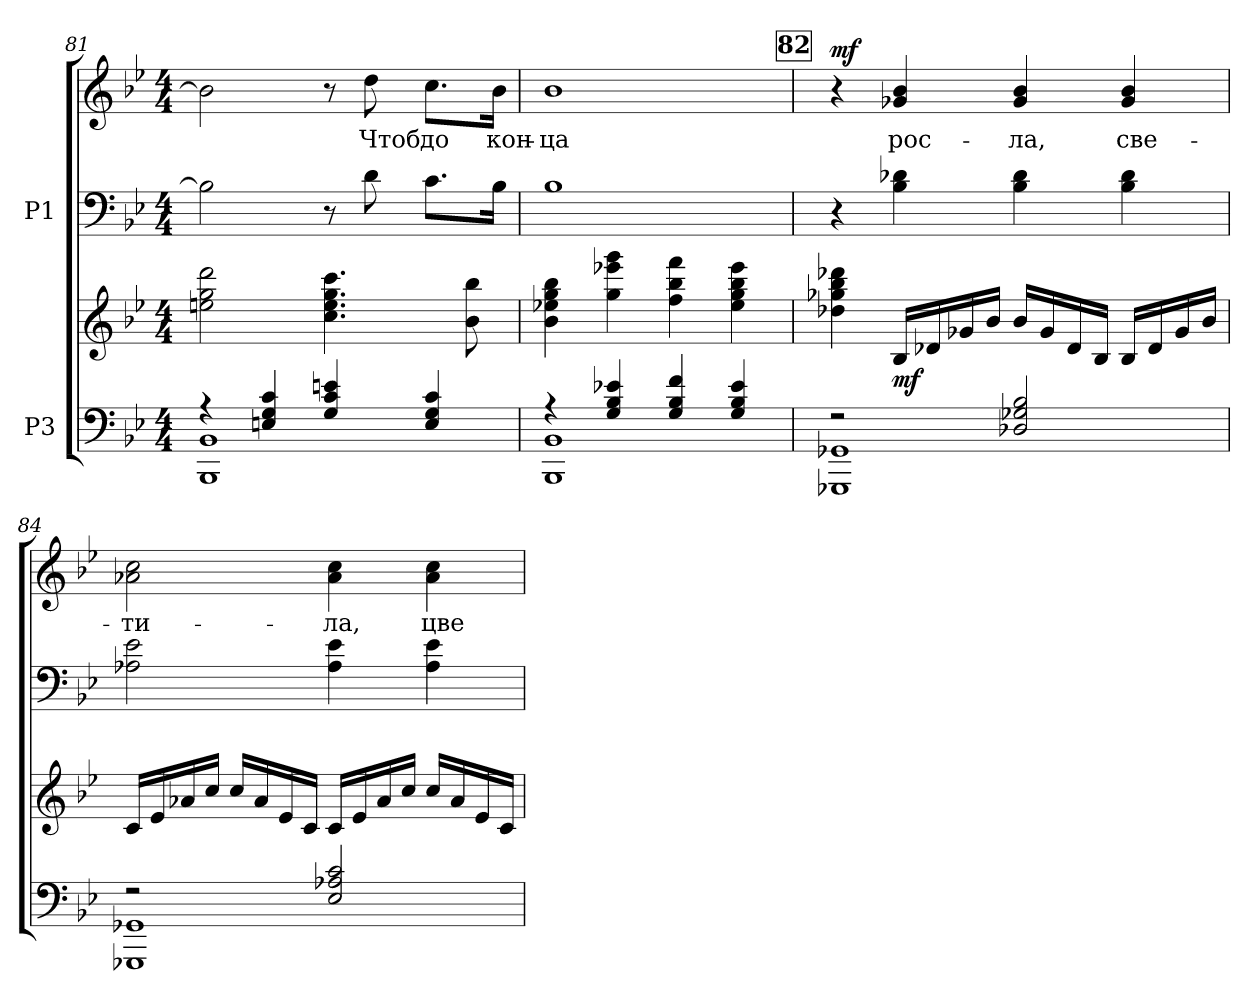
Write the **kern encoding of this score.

**kern	**kern	**dynam	**kern	**kern	**text	**dynam
*part2	*part2	*part2	*part1	*part1	*part1	*part1
*staff4	*staff3	*staff3/4	*staff2	*staff1	*staff1	*staff1/2
*I"P3	*	*	*I"P1	*	*	*
!!LO:LB:g=z
*clefF4	*clefG2	*	*clefF4	*clefG2	*	*
*k[b-e-]	*k[b-e-]	*	*k[b-e-]	*k[b-e-]	*	*
*B-:	*B-:	*	*B-:	*B-:	*	*
*M4/4	*M4/4	*	*M4/4	*M4/4	*	*
=81	=81	=81	=81	=81	=81	=81
*^	*	*	*	*	*	*
4r	1BBB-i 1BB-i	2eeni\ 2ggi 2dddi	.	2B-i\]	2b-i\]	.	.
4Eni/ 4Gi 4ci	.	.	.	.	.	.	.
4Gi/ 4ci 4eni	.	4.cci\ 4.eei 4.ggi 4.ccci	.	8r	8r	.	.
!	!	!	!	!	!	!LO:LY:b:color=#000000	!
.	.	.	.	8di\	8ddi\	Чтоб	.
!	!	!	!	!	!	!LO:LY:b:color=#000000	!
4Ei/ 4Gi 4ci	.	.	.	8.ci\L	8.cci\L	до	.
.	.	8b-i\ 8bb-i	.	.	.	.	.
!	!	!	!	!	!	!LO:LY:b:color=#000000	!
.	.	.	.	16B-i\Jk	16b-i\Jk	кон-	.
=82	=82	=82	=82	=82	=82	=82	=82
!	!	!	!	!	!	!LO:LY:b:color=#000000	!
4r	1BBB-i 1BB-i	4b-i\ 4ee-Xi 4ggi 4bb-i	.	1B-i	1b-i	-ца	.
4Gi/ 4B-i 4e-Xi	.	4ggi\ 4eee-Xi 4gggi	.	.	.	.	.
4Gi/ 4B-i 4fi	.	4ffi\ 4bb-i 4fffi	.	.	.	.	.
4Gi/ 4B-i 4e-i	.	4ee-i\ 4ggi 4bb-i 4eee-i	.	.	.	.	.
!!LO:REH:place=s1:color=#000000:enc=box:fs=14.5719:t=82
=83	=83	=83	=83	=83	=83	=83	=83
2r	1GGG-Xi 1GG-Xi	4dd-Xi\ 4gg-Xi 4bb-i 4ddd-Xi	.	4r	4r	.	mf
!	!	!	!	!	!	!LO:LY:b:color=#000000	!
.	.	16B-i/LL	mf	4B-i\ 4d-Xi	4g-Xi/ 4b-i	рос-	.
.	.	16d-Xi/	.	.	.	.	.
.	.	16g-Xi/	.	.	.	.	.
.	.	16b-i/JJ	.	.	.	.	.
!	!	!	!	!	!	!LO:LY:b:color=#000000	!
2D-Xi/ 2G-Xi 2B-i	.	16b-i/LL	.	4B-i\ 4d-i	4g-i/ 4b-i	-ла,	.
.	.	16g-i/	.	.	.	.	.
.	.	16d-i/	.	.	.	.	.
.	.	16B-i/JJ	.	.	.	.	.
!	!	!	!	!	!	!LO:LY:b:color=#000000	!
.	.	16B-i/LL	.	4B-i\ 4d-i	4g-i/ 4b-i	све-	.
.	.	16d-i/	.	.	.	.	.
.	.	16g-i/	.	.	.	.	.
.	.	16b-i/JJ	.	.	.	.	.
!!LO:PB:g=z
=84	=84	=84	=84	=84	=84	=84	=84
!	!	!	!	!	!	!LO:LY:b:color=#000000	!
2r	1GGG-Xi 1GG-Xi	16ci/LL	.	2A-Xi\ 2e-i	2a-Xi\ 2cci	-ти-	.
.	.	16e-i/	.	.	.	.	.
.	.	16a-Xi/	.	.	.	.	.
.	.	16cci/JJ	.	.	.	.	.
.	.	16cci/LL	.	.	.	.	.
.	.	16a-i/	.	.	.	.	.
.	.	16e-i/	.	.	.	.	.
.	.	16ci/JJ	.	.	.	.	.
!	!	!	!	!	!	!LO:LY:b:color=#000000	!
2E-i/ 2A-Xi 2ci	.	16ci/LL	.	4A-i\ 4e-i	4a-i\ 4cci	-ла,	.
.	.	16e-i/	.	.	.	.	.
.	.	16a-i/	.	.	.	.	.
.	.	16cci/JJ	.	.	.	.	.
!	!	!	!	!	!	!LO:LY:b:color=#000000	!
.	.	16cci/LL	.	4A-i\ 4e-i	4a-i\ 4cci	цве-	.
.	.	16a-i/	.	.	.	.	.
.	.	16e-i/	.	.	.	.	.
.	.	16ci/JJ	.	.	.	.	.
*v	*v	*	*	*	*	*	*
=	=	=	=	=	=	=
*-	*-	*-	*-	*-	*-	*-
